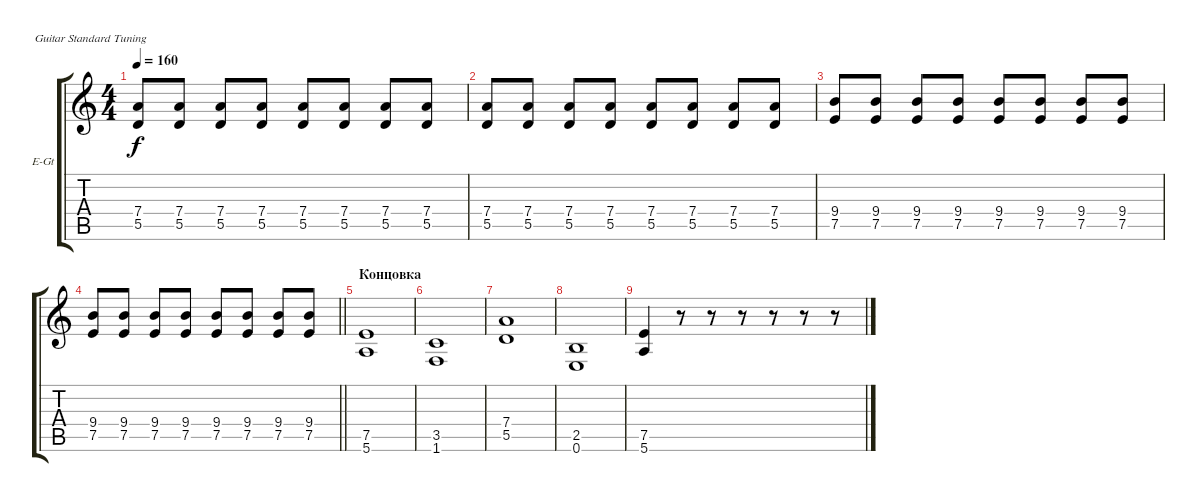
\bracketExtendMode groupsimilarinstruments
\firstSystemTrackNameOrientation horizontal
\otherSystemsTrackNameOrientation horizontal
\track ("Guitar" "E-Gt") {instrument distortionguitar}
\staff {score tabs}
\tuning (E4 B3 G3 D3 A2 E2)
\ts (4 4)
\tempo 160
\clef g2
\ks c
(7.4 5.5).8{dy f} (7.4 5.5).8 (7.4 5.5).8 (7.4 5.5).8 (7.4 5.5).8 (7.4 5.5).8 (7.4 5.5).8 (7.4 5.5).8 |
(7.4 5.5).8 (7.4 5.5).8 (7.4 5.5).8 (7.4 5.5).8 (7.4 5.5).8 (7.4 5.5).8 (7.4 5.5).8 (7.4 5.5).8 |
(9.4 7.5).8 (9.4 7.5).8 (9.4 7.5).8 (9.4 7.5).8 (9.4 7.5).8 (9.4 7.5).8 (9.4 7.5).8 (9.4 7.5).8 |
\barLineRight lightlight
(9.4 7.5).8 (9.4 7.5).8 (9.4 7.5).8 (9.4 7.5).8 (9.4 7.5).8 (9.4 7.5).8 (9.4 7.5).8 (9.4 7.5).8 |
\section ("" "Концовка")
(7.5 5.6).1 |
(3.5 1.6).1 |
(7.4 5.5).1 |
(2.5 0.6).1 |
(7.5 5.6).4 r.8 r.8 r.8 r.8 r.8 r.8
